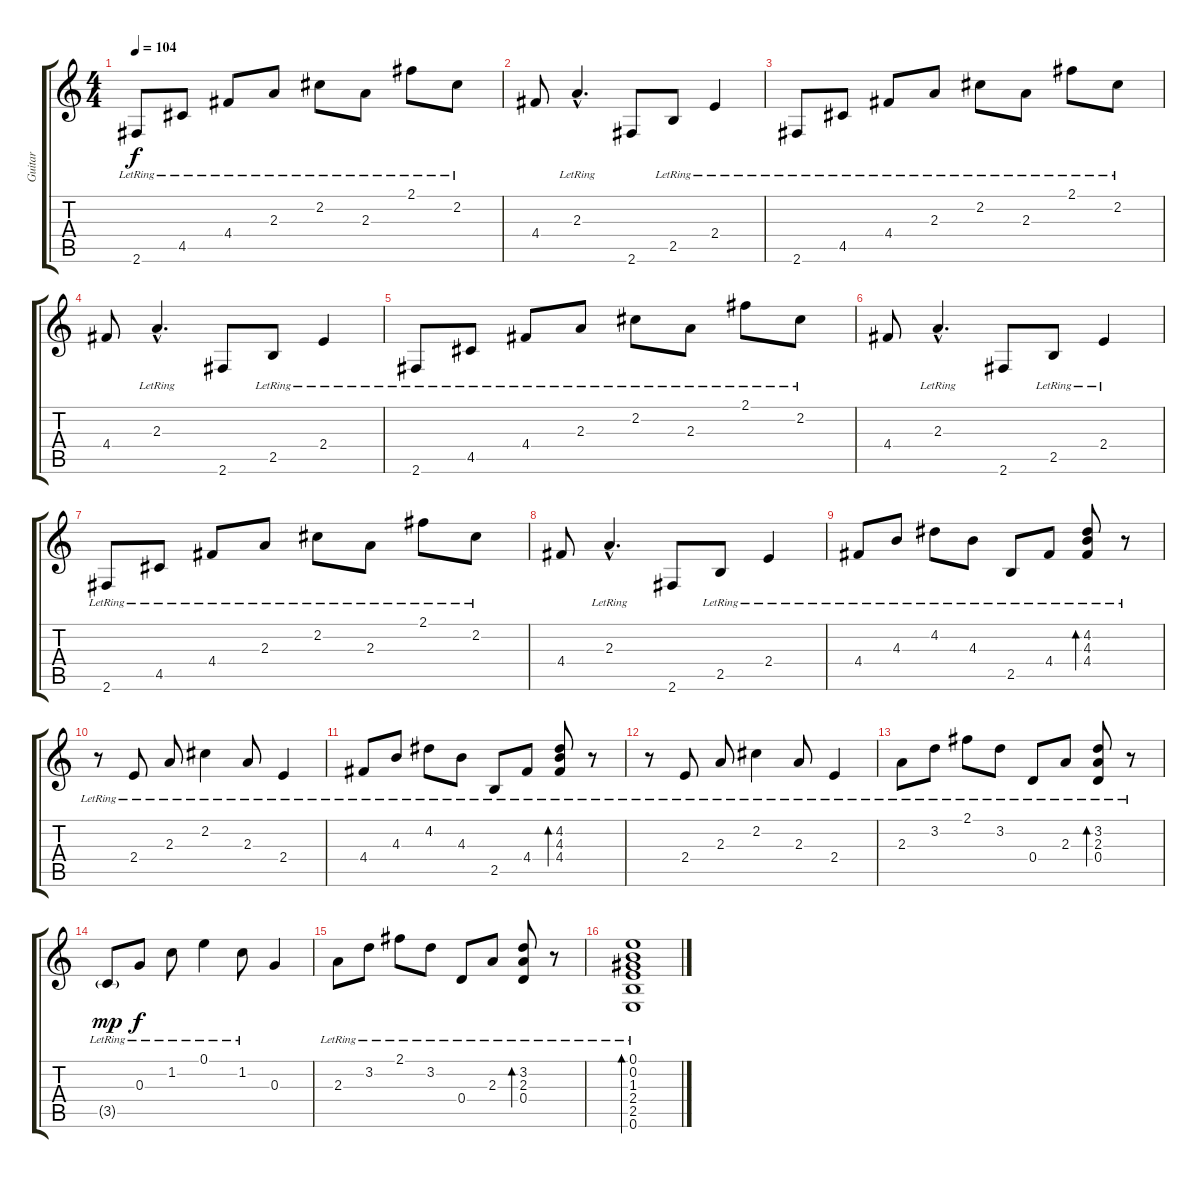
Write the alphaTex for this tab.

\track ("Guitar" "Guitar") {instrument electricguitarclean}
\staff {score tabs}
\tuning (E4 B3 G3 D3 A2 E2) {hide}
\ts (4 4)
\tempo 104
\clef g2
\ks c
2.6{lr}.8{dy f} 4.5{lr}.8 4.4{lr}.8 2.3{lr}.8 2.2{lr}.8 2.3{lr}.8 2.1{lr}.8 2.2{lr}.8 |
4.4.8 2.3{hac lr}.4{d} 2.6.8 2.5{lr}.8 2.4{lr}.4 |
2.6{lr}.8 4.5{lr}.8 4.4{lr}.8 2.3{lr}.8 2.2{lr}.8 2.3{lr}.8 2.1{lr}.8 2.2{lr}.8 |
4.4.8 2.3{hac lr}.4{d} 2.6.8 2.5{lr}.8 2.4{lr}.4 |
2.6{lr}.8 4.5{lr}.8 4.4{lr}.8 2.3{lr}.8 2.2{lr}.8 2.3{lr}.8 2.1{lr}.8 2.2{lr}.8 |
4.4.8 2.3{hac lr}.4{d} 2.6.8 2.5{lr}.8 2.4{lr}.4 |
2.6{lr}.8 4.5{lr}.8 4.4{lr}.8 2.3{lr}.8 2.2{lr}.8 2.3{lr}.8 2.1{lr}.8 2.2{lr}.8 |
4.4.8 2.3{hac lr}.4{d} 2.6.8 2.5{lr}.8 2.4{lr}.4 |
4.4{lr}.8 4.3{lr}.8 4.2{lr}.8 4.3{lr}.8 2.5{lr}.8 4.4{lr}.8 (4.2{lr} 4.3{lr} 4.4{lr}).8{bd 120} r.8 |
r.8 2.4{lr}.8 2.3{lr}.8 2.2{lr}.4 2.3{lr}.8 2.4{lr}.4 |
4.4{lr}.8 4.3{lr}.8 4.2{lr}.8 4.3{lr}.8 2.5{lr}.8 4.4{lr}.8 (4.2{lr} 4.3{lr} 4.4{lr}).8{bd 120} r.8 |
r.8 2.4{lr}.8 2.3{lr}.8 2.2{lr}.4 2.3{lr}.8 2.4{lr}.4 |
2.3{lr}.8 3.2{lr}.8 2.1{lr}.8 3.2{lr}.8 0.4{lr}.8 2.3{lr}.8 (3.2{lr} 2.3{lr} 0.4{lr}).8{bd 120} r.8 |
3.5{g lr}.8{dy mp} 0.3{lr}.8{dy f} 1.2{lr}.8 0.1{lr}.4 1.2{lr}.8 0.3.4 |
2.3{lr}.8 3.2{lr}.8 2.1{lr}.8 3.2{lr}.8 0.4{lr}.8 2.3{lr}.8 (3.2{lr} 2.3{lr} 0.4{lr}).8{bd 120} r.8 |
(0.1{lr} 0.2{lr} 1.3{lr} 2.4{lr} 2.5{lr} 0.6{lr}).1{bd 120}
